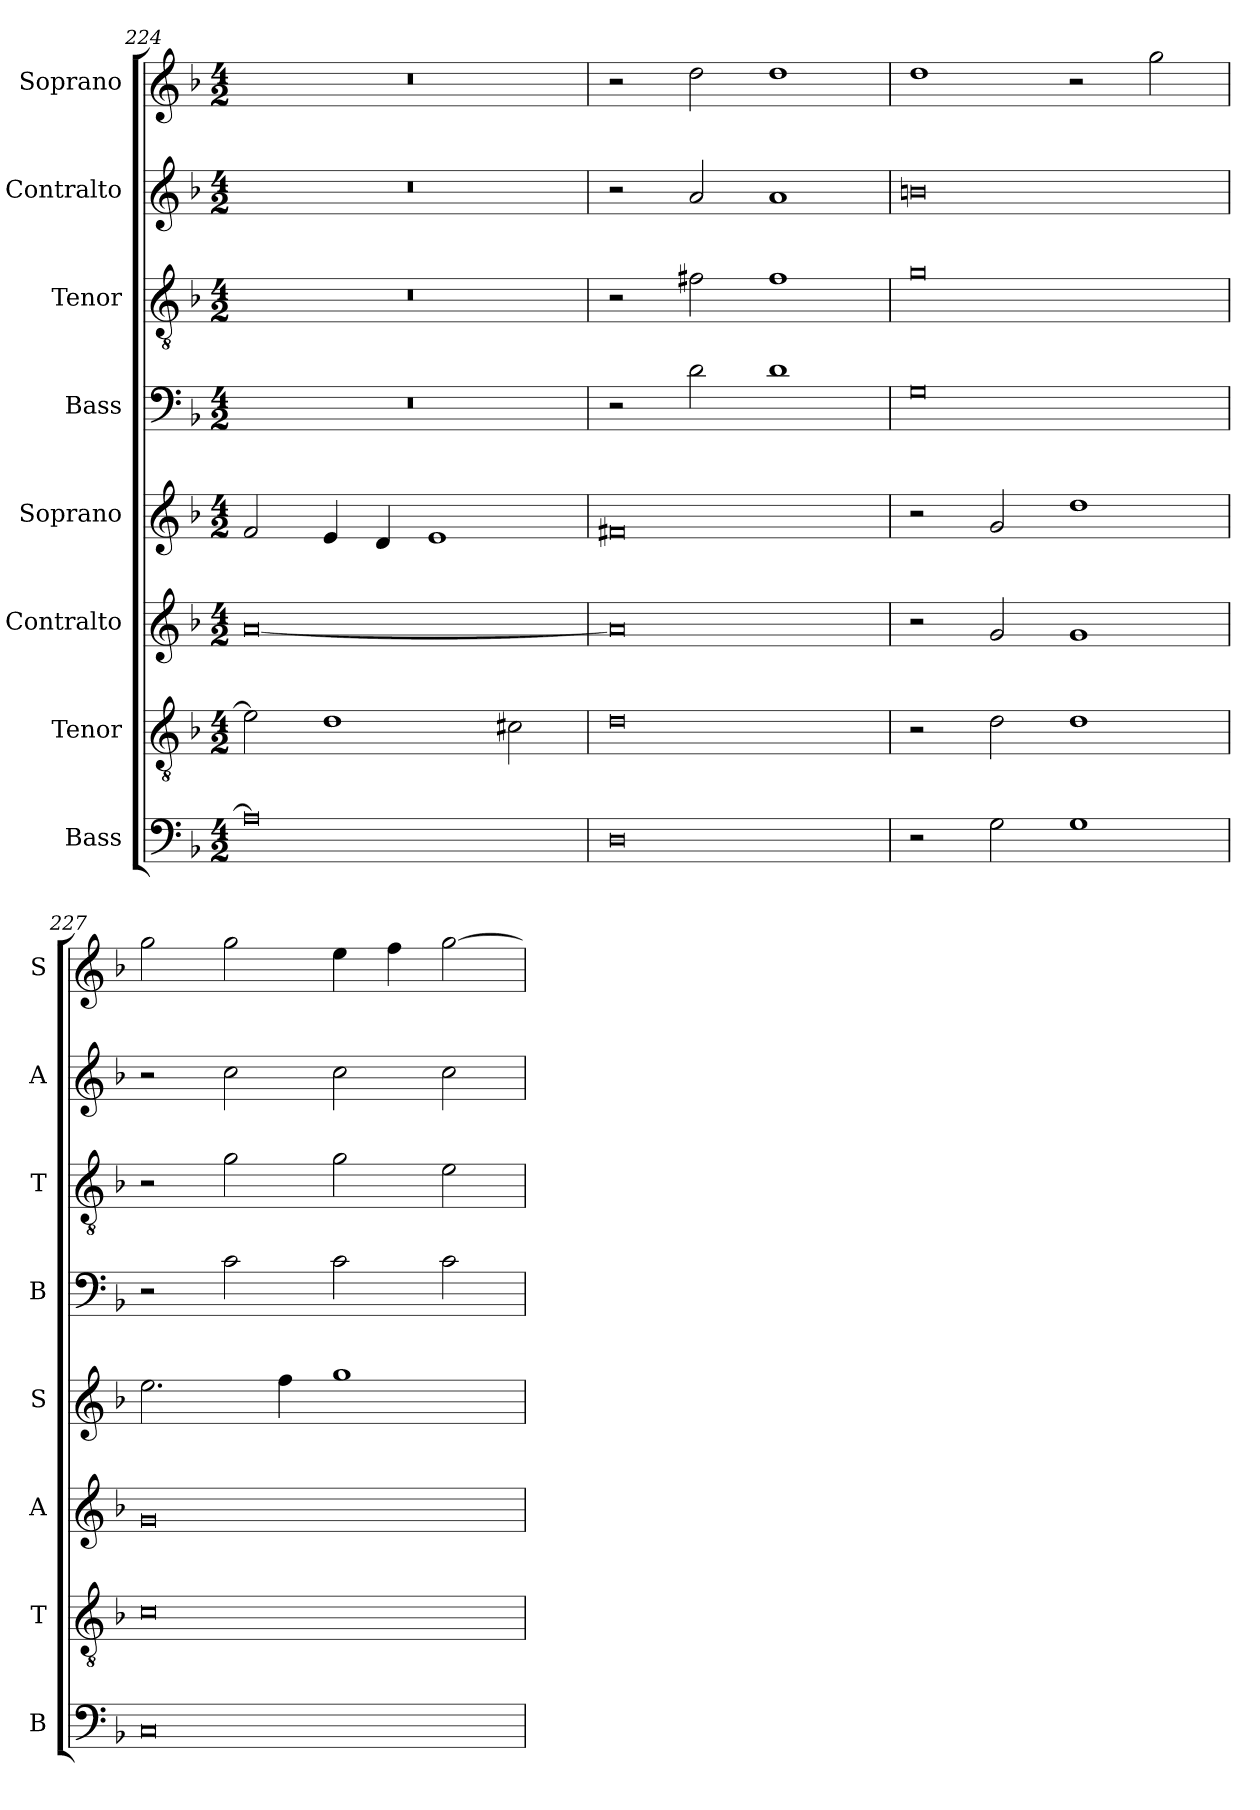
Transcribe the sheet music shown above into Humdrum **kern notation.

**kern	**kern	**kern	**kern	**kern	**kern	**kern	**kern
*part8	*part7	*part6	*part5	*part4	*part3	*part2	*part1
*staff8	*staff7	*staff6	*staff5	*staff4	*staff3	*staff2	*staff1
*I"Bass	*I"Tenor	*I"Contralto	*I"Soprano	*I"Bass	*I"Tenor	*I"Contralto	*I"Soprano
*I'B	*I'T	*I'A	*I'S	*I'B	*I'T	*I'A	*I'S
*clefF4	*clefGv2	*clefG2	*clefG2	*clefF4	*clefGv2	*clefG2	*clefG2
*k[b-]	*k[b-]	*k[b-]	*k[b-]	*k[b-]	*k[b-]	*k[b-]	*k[b-]
*G:dor	*G:dor	*G:dor	*G:dor	*G:dor	*G:dor	*G:dor	*G:dor
*M4/2	*M4/2	*M4/2	*M4/2	*M4/2	*M4/2	*M4/2	*M4/2
=224	=224	=224	=224	=224	=224	=224	=224
0A]	2e]	[0a	2f	0r	0r	0r	0r
.	1d	.	4e	.	.	.	.
.	.	.	4d	.	.	.	.
.	.	.	1e	.	.	.	.
.	2c#X	.	.	.	.	.	.
=225	=225	=225	=225	=225	=225	=225	=225
0D	0d	0a]	0f#X	2r	2r	2r	2r
.	.	.	.	2d	2f#X	2a	2dd
.	.	.	.	1d	1f#	1a	1dd
=226	=226	=226	=226	=226	=226	=226	=226
2r	2r	2r	2r	0G	0g	0bn	1dd
2G	2d	2g	2g	.	.	.	.
1G	1d	1g	1dd	.	.	.	2r
.	.	.	.	.	.	.	2gg
=227	=227	=227	=227	=227	=227	=227	=227
0C	0c	0g	2.ee	2r	2r	2r	2gg
.	.	.	.	2c	2g	2cc	2gg
.	.	.	4ff	.	.	.	.
.	.	.	1gg	2c	2g	2cc	4ee
.	.	.	.	.	.	.	4ff
.	.	.	.	2c	2e	2cc	[2gg
=	=	=	=	=	=	=	=
*-	*-	*-	*-	*-	*-	*-	*-
